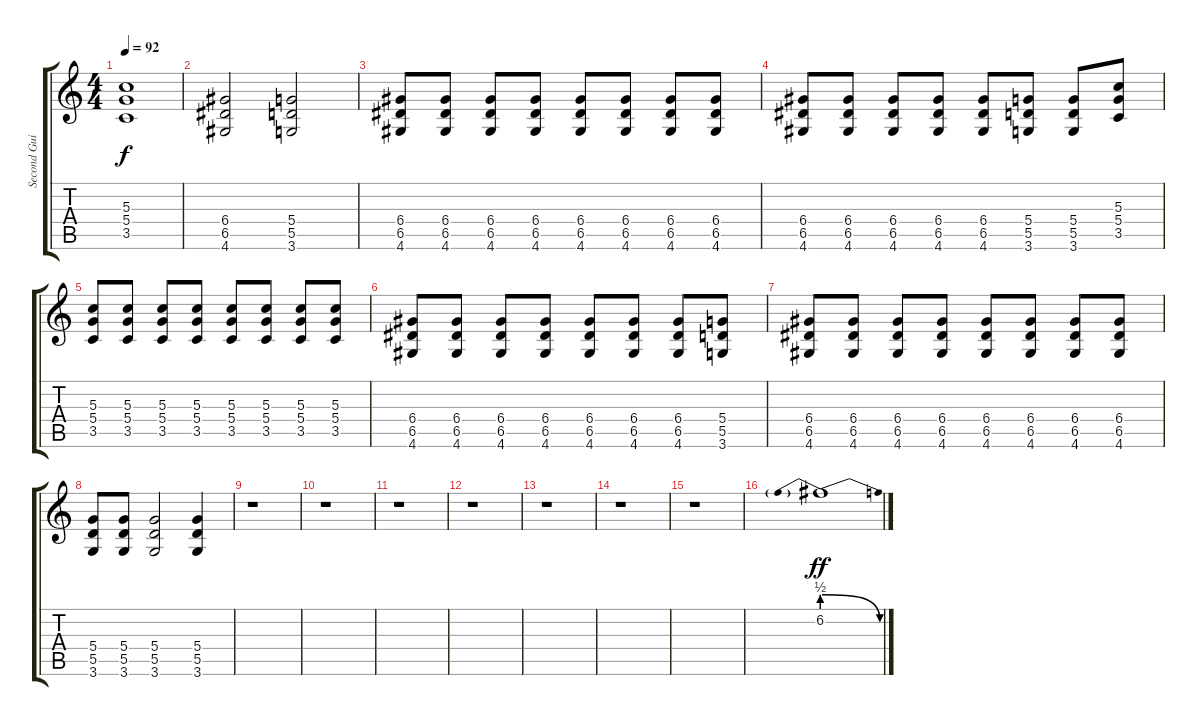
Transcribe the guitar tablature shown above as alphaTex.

\track ("Second Guitar" "Second Gui") {instrument distortionguitar}
\staff {score tabs}
\tuning (E4 B3 G3 D3 A2 E2) {hide}
\ts (4 4)
\tempo 92
\clef g2
\ks c
(5.3 5.4 3.5).1{dy f} |
(6.4 6.5 4.6).2 (5.4 5.5 3.6).2 |
(6.4 6.5 4.6).8 (6.4 6.5 4.6).8 (6.4 6.5 4.6).8 (6.4 6.5 4.6).8 (6.4 6.5 4.6).8 (6.4 6.5 4.6).8 (6.4 6.5 4.6).8 (6.4 6.5 4.6).8 |
(6.4 6.5 4.6).8 (6.4 6.5 4.6).8 (6.4 6.5 4.6).8 (6.4 6.5 4.6).8 (6.4 6.5 4.6).8 (5.4 5.5 3.6).8 (5.4 5.5 3.6).8 (5.3 5.4 3.5).8 |
(5.3 5.4 3.5).8 (5.3 5.4 3.5).8 (5.3 5.4 3.5).8 (5.3 5.4 3.5).8 (5.3 5.4 3.5).8 (5.3 5.4 3.5).8 (5.3 5.4 3.5).8 (5.3 5.4 3.5).8 |
(6.4 6.5 4.6).8 (6.4 6.5 4.6).8 (6.4 6.5 4.6).8 (6.4 6.5 4.6).8 (6.4 6.5 4.6).8 (6.4 6.5 4.6).8 (6.4 6.5 4.6).8 (5.4 5.5 3.6).8 |
(6.4 6.5 4.6).8 (6.4 6.5 4.6).8 (6.4 6.5 4.6).8 (6.4 6.5 4.6).8 (6.4 6.5 4.6).8 (6.4 6.5 4.6).8 (6.4 6.5 4.6).8 (6.4 6.5 4.6).8 |
(5.4 5.5 3.6).8 (5.4 5.5 3.6).8 (5.4 5.5 3.6).2{volume 4} (5.4 5.5 3.6).4 |
r.1 |
r.1 |
r.1 |
r.1 |
r.1 |
r.1 |
r.1 |
6.2{be (prebendrelease 0 2 60 0)}.1{dy ff volume 11 balance 8}
